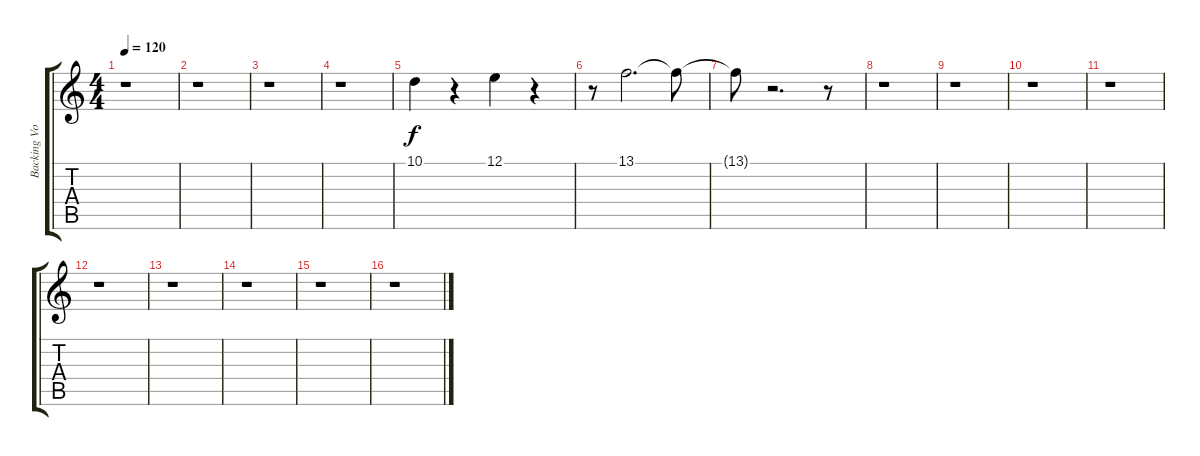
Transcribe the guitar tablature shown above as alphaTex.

\track ("Backing Vox" "Backing Vo") {instrument voiceoohs}
\staff {score tabs}
\tuning (E4 B3 G3 D3 A2 E2) {hide}
\ts (4 4)
\tempo 120
\clef g2
\ks c
r.1{dy f} |
r.1 |
r.1 |
r.1 |
10.1.4 r.4 12.1.4 r.4 |
r.8 13.1.2{d} 13.1{t}.8 |
13.1{t}.8 r.2{d} r.8 |
r.1 |
r.1 |
r.1 |
r.1 |
r.1 |
r.1 |
r.1 |
r.1 |
r.1
